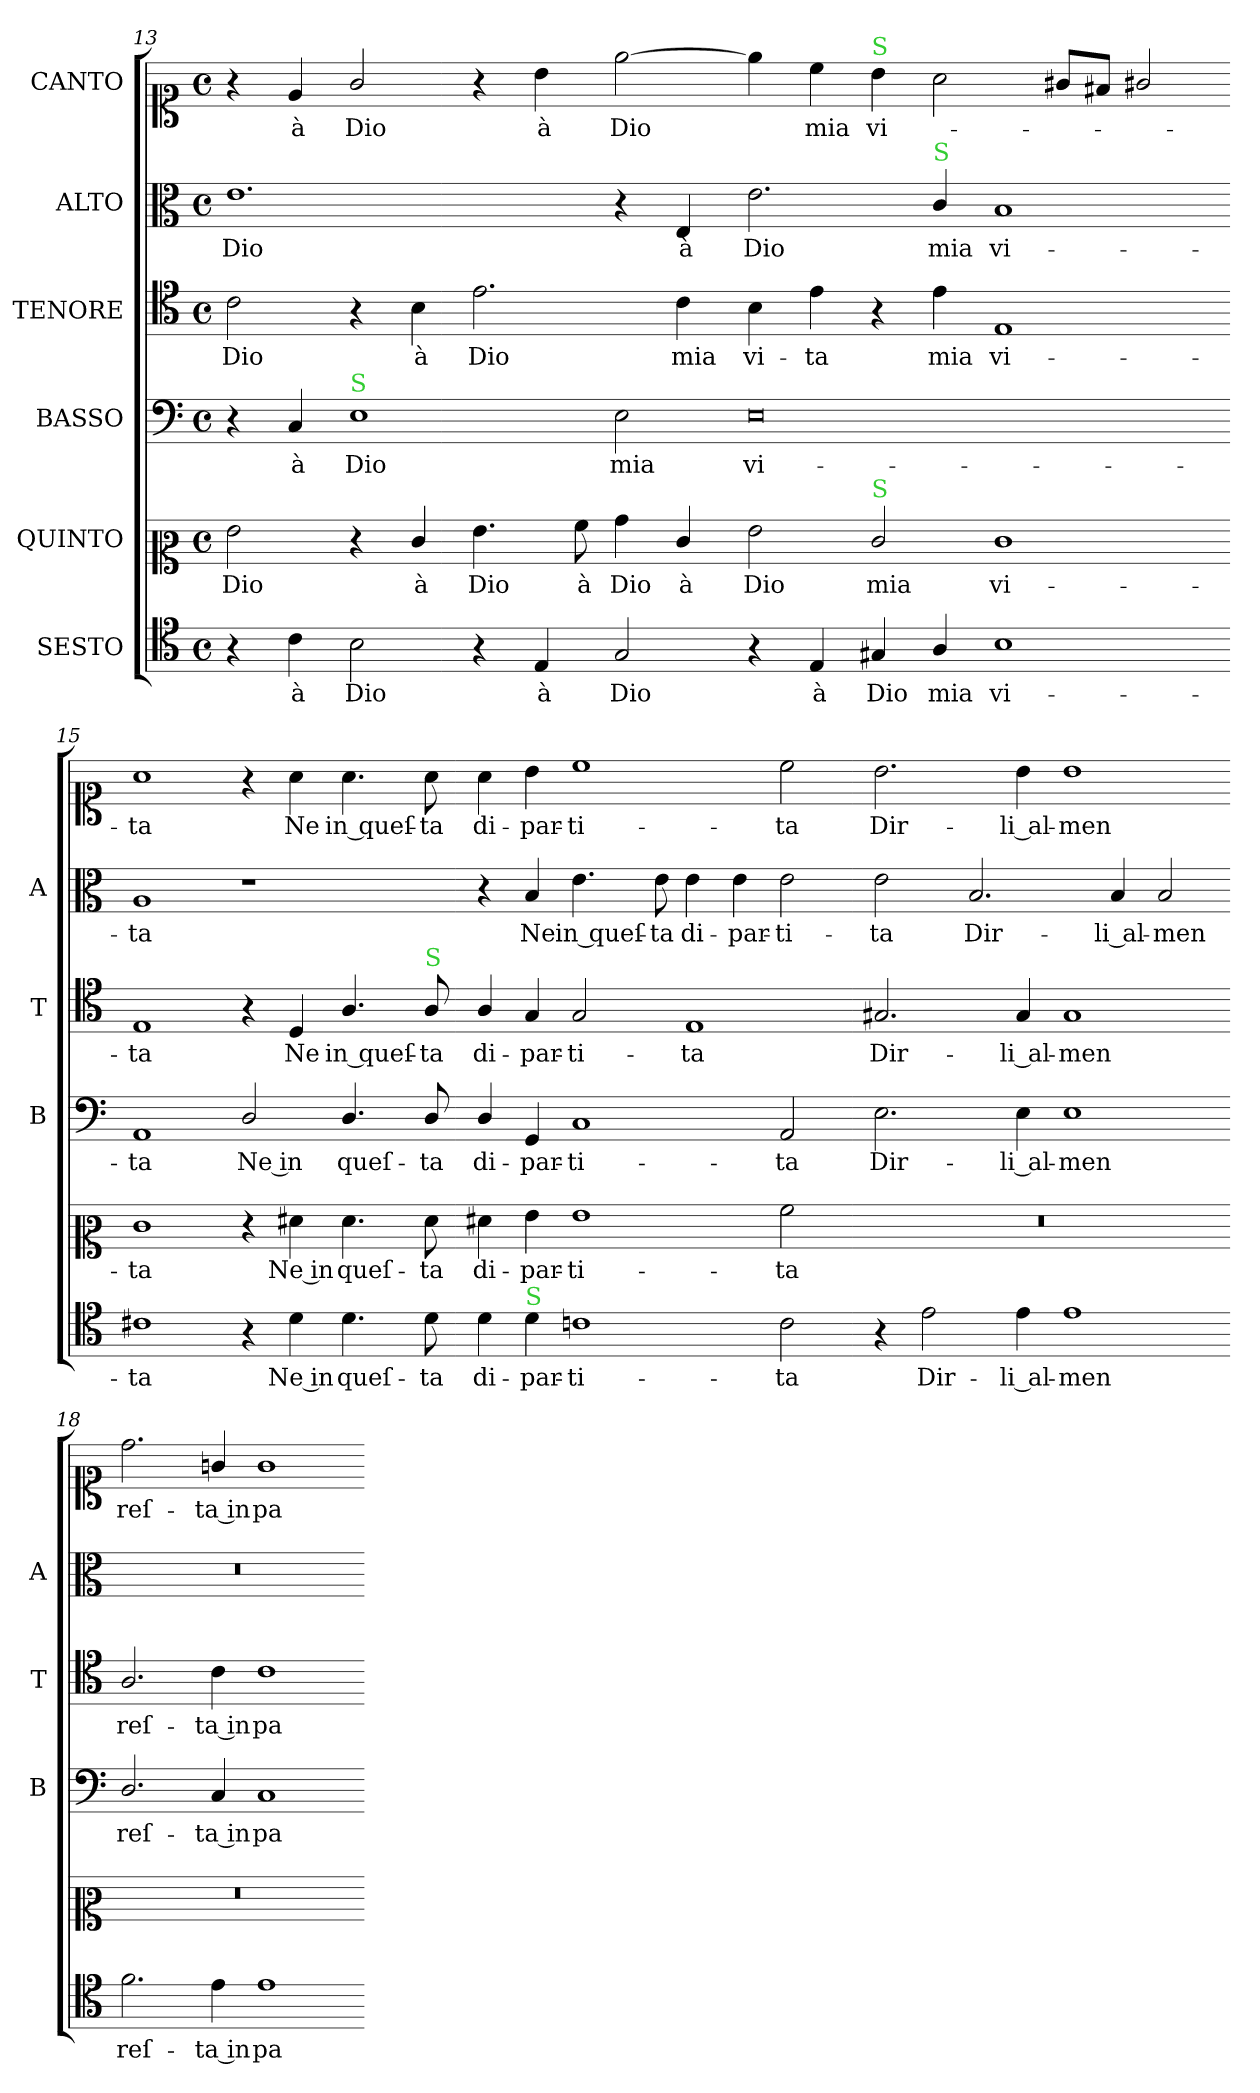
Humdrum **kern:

**kern	**text	**kern	**text	**kern	**text	**kern	**text	**kern	**text	**kern	**text
*part6	*part6	*part5	*part5	*part4	*part4	*part3	*part3	*part2	*part2	*part1	*part1
*staff6	*staff6	*staff5	*staff5	*staff4	*staff4	*staff3	*staff3	*staff2	*staff2	*staff1	*staff1
*I"SESTO	*	*I"QUINTO	*	*I"BASSO	*	*I"TENORE	*	*I"ALTO	*	*I"CANTO	*
*	*	*	*	*I'B	*	*I'T	*	*I'A	*	*	*
*clefC4	*	*clefC2	*	*clefF4	*	*clefC4	*	*clefC3	*	*clefC1	*
*k[]	*	*k[]	*	*k[]	*	*k[]	*	*k[]	*	*k[]	*
*E:phr	*	*E:phr	*	*E:phr	*	*E:phr	*	*E:phr	*	*E:phr	*
*M2/1	*	*M2/1	*	*M2/1	*	*M2/1	*	*M2/1	*	*M2/1	*
*met(c)	*	*met(c)	*	*met(c)	*	*met(c)	*	*met(c)	*	*met(c)	*
=13	=13	=13	=13	=13	=13	=13	=13	=13	=13	=13	=13
4r	.	2g\	Dio	4r	.	2c\	Dio	1.e	Dio	4r	.
4c\	à	.	.	4C/	à	.	.	.	.	4e/	à
!	!	!	!	!LO:TX:a:color=limegreen:t=S	!	!	!	!	!	!	!
2B\	Dio	4r	.	1E	Dio	4r	.	.	.	2g/	Dio
.	.	4e/	à	.	.	4B\	à	.	.	.	.
4r	.	4.g\	Dio	.	.	2.e\	Dio	.	.	4r	.
4E/	à	.	.	.	.	.	.	.	.	4b\	à
.	.	8a\	à	.	.	.	.	.	.	.	.
2G/	Dio	4b\	Dio	2E\	mia	.	.	4r	.	[2ee\	Dio
.	.	4e/	à	.	.	4c\	mia	4E/	à	.	.
=14-	=14-	=14-	=14-	=14-	=14-	=14-	=14-	=14-	=14-	=14-	=14-
4r	.	2g\	Dio	0E	vi-	4B\	vi-	2.e\	Dio	4ee\]	.
4E/	à	.	.	.	.	4e\	-ta	.	.	4cc\	mia
!	!	!	!	!	!	!	!	!	!	!LO:TX:a:color=limegreen:t=S	!
!	!	!LO:TX:a:color=limegreen:t=S	!	!	!	!	!	!	!	!	!
4G#X/	Dio	2e/	mia	.	.	4r	.	.	.	4b\	vi-
!	!	!	!	!	!	!	!	!LO:TX:a:color=limegreen:t=S	!	!	!
4A/	mia	.	.	.	.	4e\	mia	4c/	mia	2a\	.
1B	vi-	1e	vi-	.	.	1E	vi-	1B	vi-	.	.
.	.	.	.	.	.	.	.	.	.	8g#X/L	.
.	.	.	.	.	.	.	.	.	.	8f#X/J	.
.	.	.	.	.	.	.	.	.	.	2g#X/	.
=15-	=15-	=15-	=15-	=15-	=15-	=15-	=15-	=15-	=15-	=15-	=15-
1c#X	-ta	1e	-ta	1AA	-ta	1E	-ta	1A	-ta	1a	-ta
4r	.	4r	.	2D/	Ne in	4r	.	1r	.	4r	.
4d\	Ne in	4f#X\	Ne in	.	.	4D/	Ne	.	.	4a\	Ne
4.d\	queſ-	4.f#\	queſ-	4.D/	queſ-	4.A/	in queſ-	.	.	4.a\	in queſ-
!	!	!	!	!	!	!LO:TX:a:color=limegreen:t=S	!	!	!	!	!
8d\	-ta	8f#\	-ta	8D/	-ta	8A/	-ta	.	.	8a\	-ta
=16-	=16-	=16-	=16-	=16-	=16-	=16-	=16-	=16-	=16-	=16-	=16-
4d\	di-	4f#X\	di-	4D/	di-	4A/	di-	4r	.	4a\	di-
!LO:TX:a:color=limegreen:t=S	!	!	!	!	!	!	!	!	!	!	!
4d\	-par-	4g\	-par-	4GG/	-par-	4G/	-par-	4B/	Ne	4b\	-par-
1cn	-ti-	1g	-ti-	1C	-ti-	2G/	-ti-	4.e\	in queſ-	1cc	-ti-
.	.	.	.	.	.	.	.	8e\	-ta	.	.
.	.	.	.	.	.	1E	-ta	4e\	di-	.	.
.	.	.	.	.	.	.	.	4e\	-par-	.	.
2c\	-ta	2a\	-ta	2AA/	-ta	.	.	2e\	-ti-	2cc\	-ta
=17-	=17-	=17-	=17-	=17-	=17-	=17-	=17-	=17-	=17-	=17-	=17-
4r	.	0r	.	2.E\	Dir-	2.G#X/	Dir-	2e\	-ta	2.b\	Dir-
2e\	Dir-	.	.	.	.	.	.	.	.	.	.
.	.	.	.	.	.	.	.	2.B/	Dir-	.	.
4e\	-li al-	.	.	4E\	-li al-	4G#/	-li al-	.	.	4b\	-li al-
1e	-men	.	.	1E	-men	1G#	-men	.	.	1b	-men
.	.	.	.	.	.	.	.	4B/	-li al-	.	.
.	.	.	.	.	.	.	.	2B/	-men	.	.
=18-	=18-	=18-	=18-	=18-	=18-	=18-	=18-	=18-	=18-	=18-	=18-
2.f\	reſ-	0r	.	2.D/	reſ-	2.A/	reſ-	0r	.	2.dd\	reſ-
4e\	-ta in	.	.	4C/	-ta in	4c\	-ta in	.	.	4gn/	-ta in
1e	pa-	.	.	1C	pa-	1c	pa-	.	.	1g	pa-
=-	=-	=-	=-	=-	=-	=-	=-	=-	=-	=-	=-
*-	*-	*-	*-	*-	*-	*-	*-	*-	*-	*-	*-
